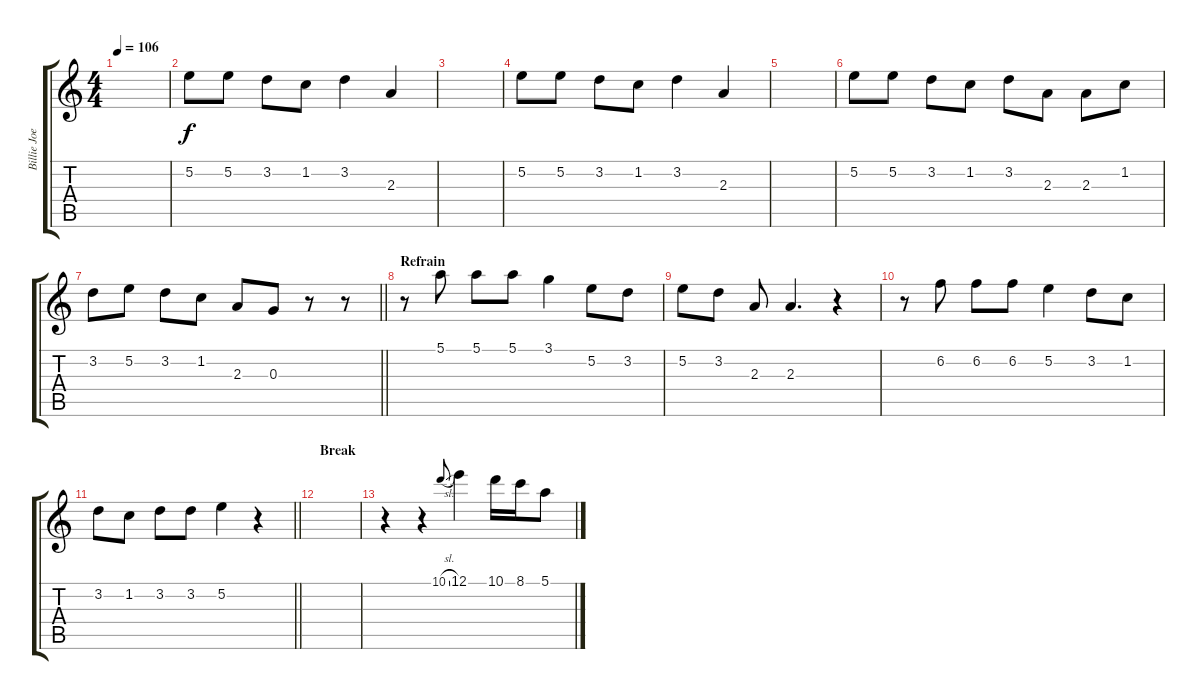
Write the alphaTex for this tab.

\track ("Billie Joe Armstrong (Vocals)" "Billie Joe") {mute instrument acousticguitarsteel}
\staff {score tabs}
\tuning (E4 B3 G3 D3 A2 E2) {hide}
\ts (4 4)
\tempo 106
\clef g2
\ks c
|
5.2.8 5.2.8 3.2.8 1.2.8 3.2.4 2.3.4 |
|
5.2.8 5.2.8 3.2.8 1.2.8 3.2.4 2.3.4 |
|
5.2.8 5.2.8 3.2.8 1.2.8 3.2.8 2.3.8 2.3.8 1.2.8 |
\barLineRight lightlight
3.2.8 5.2.8 3.2.8 1.2.8 2.3.8 0.3.8 r.8 r.8 |
\section ("" "Refrain")
r.8 5.1.8 5.1.8 5.1.8 3.1.4 5.2.8 3.2.8 |
5.2.8 3.2.8 2.3.8 2.3.4{d} r.4 |
r.8 6.2.8 6.2.8 6.2.8 5.2.4 3.2.8 1.2.8 |
\barLineRight lightlight
3.2.8 1.2.8 3.2.8 3.2.8 5.2.4 r.4 |
\section ("" "Break")
|
r.4 r.4 10.1{sl}.8{gr onbeat} 12.1.4 10.1.16 8.1.16 5.1.8
